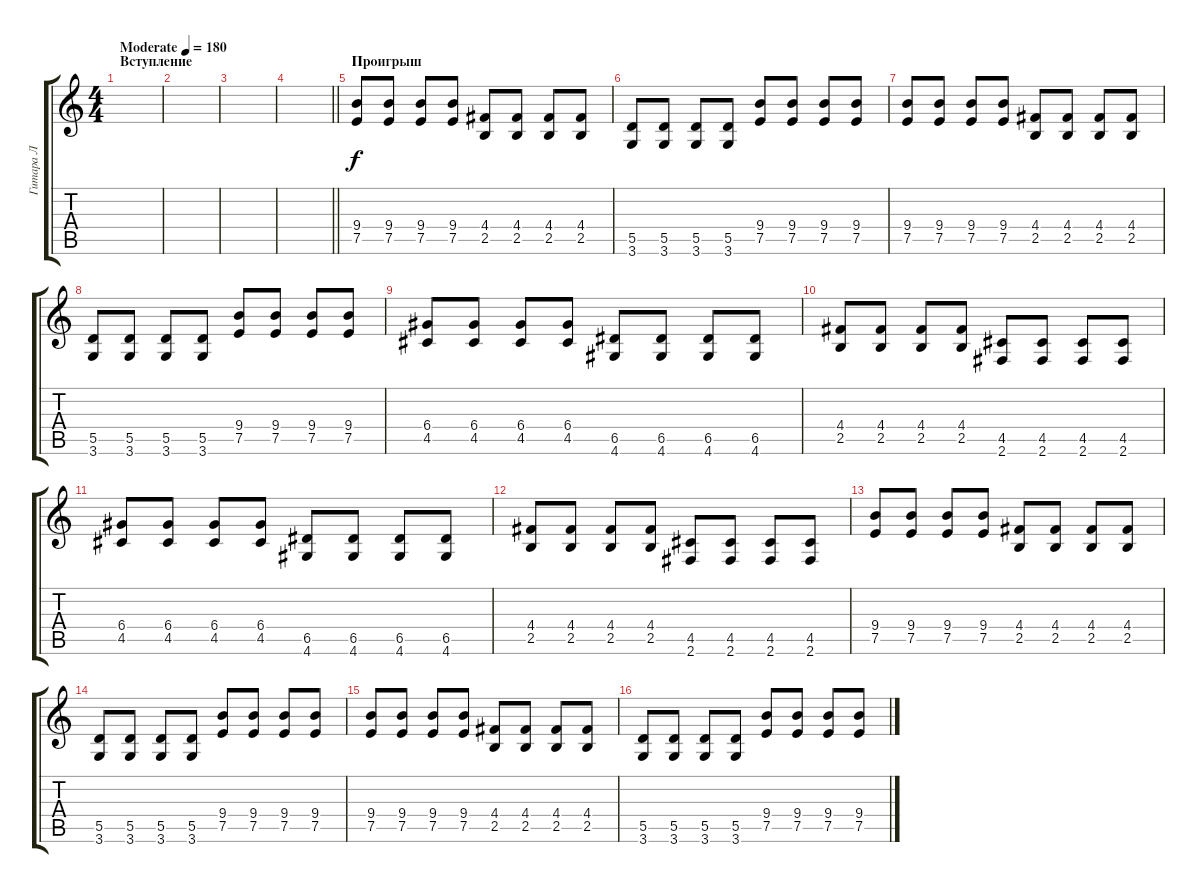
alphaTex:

\track ("Гитара Л" "Гитара Л") {instrument distortionguitar}
\staff {score tabs}
\tuning (E4 B3 G3 D3 A2 E2) {hide}
\ts (4 4)
\section ("" "Вступление")
\tempo (180 "Moderate")
\clef g2
\ks c
|
|
|
\barLineRight lightlight
|
\section ("" "Проигрыш")
(9.4 7.5).8 (9.4 7.5).8 (9.4 7.5).8 (9.4 7.5).8 (4.4 2.5).8 (4.4 2.5).8 (4.4 2.5).8 (4.4 2.5).8 |
(5.5 3.6).8 (5.5 3.6).8 (5.5 3.6).8 (5.5 3.6).8 (9.4 7.5).8 (9.4 7.5).8 (9.4 7.5).8 (9.4 7.5).8 |
(9.4 7.5).8 (9.4 7.5).8 (9.4 7.5).8 (9.4 7.5).8 (4.4 2.5).8 (4.4 2.5).8 (4.4 2.5).8 (4.4 2.5).8 |
(5.5 3.6).8 (5.5 3.6).8 (5.5 3.6).8 (5.5 3.6).8 (9.4 7.5).8 (9.4 7.5).8 (9.4 7.5).8 (9.4 7.5).8 |
(6.4 4.5).8 (6.4 4.5).8 (6.4 4.5).8 (6.4 4.5).8 (6.5 4.6).8 (6.5 4.6).8 (6.5 4.6).8 (6.5 4.6).8 |
(4.4 2.5).8 (4.4 2.5).8 (4.4 2.5).8 (4.4 2.5).8 (4.5 2.6).8 (4.5 2.6).8 (4.5 2.6).8 (4.5 2.6).8 |
(6.4 4.5).8 (6.4 4.5).8 (6.4 4.5).8 (6.4 4.5).8 (6.5 4.6).8 (6.5 4.6).8 (6.5 4.6).8 (6.5 4.6).8 |
(4.4 2.5).8 (4.4 2.5).8 (4.4 2.5).8 (4.4 2.5).8 (4.5 2.6).8 (4.5 2.6).8 (4.5 2.6).8 (4.5 2.6).8 |
(9.4 7.5).8 (9.4 7.5).8 (9.4 7.5).8 (9.4 7.5).8 (4.4 2.5).8 (4.4 2.5).8 (4.4 2.5).8 (4.4 2.5).8 |
(5.5 3.6).8 (5.5 3.6).8 (5.5 3.6).8 (5.5 3.6).8 (9.4 7.5).8 (9.4 7.5).8 (9.4 7.5).8 (9.4 7.5).8 |
(9.4 7.5).8 (9.4 7.5).8 (9.4 7.5).8 (9.4 7.5).8 (4.4 2.5).8 (4.4 2.5).8 (4.4 2.5).8 (4.4 2.5).8 |
(5.5 3.6).8 (5.5 3.6).8 (5.5 3.6).8 (5.5 3.6).8 (9.4 7.5).8 (9.4 7.5).8 (9.4 7.5).8 (9.4 7.5).8
